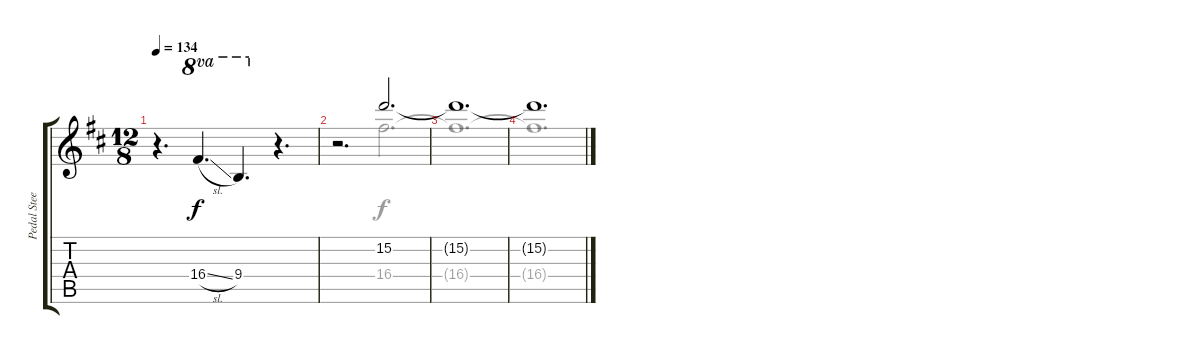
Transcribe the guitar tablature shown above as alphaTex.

\track ("Pedal Steel Guitar arr. for Guitar" "Pedal Stee") {instrument electricguitarclean}
\staff {score tabs}
\tuning (E4 B3 G3 D3 A2 E2) {hide}
\voice
\ts (12 8)
\tempo 134
\clef g2
\ks d
r.4{d dy f} 16.4{sl}.4{d ot 8va} 9.4.4{d ot 8va} r.4{d} |
r.2{d} 15.2.2{d} |
15.2{t}.1{d} |
15.2{t}.1{d}
\voice
\clef g2
\ottava regular
\simile none
\ks d
|
r.2{d} 16.4.2{d} |
16.4{t}.1{d} |
16.4{t}.1{d}
